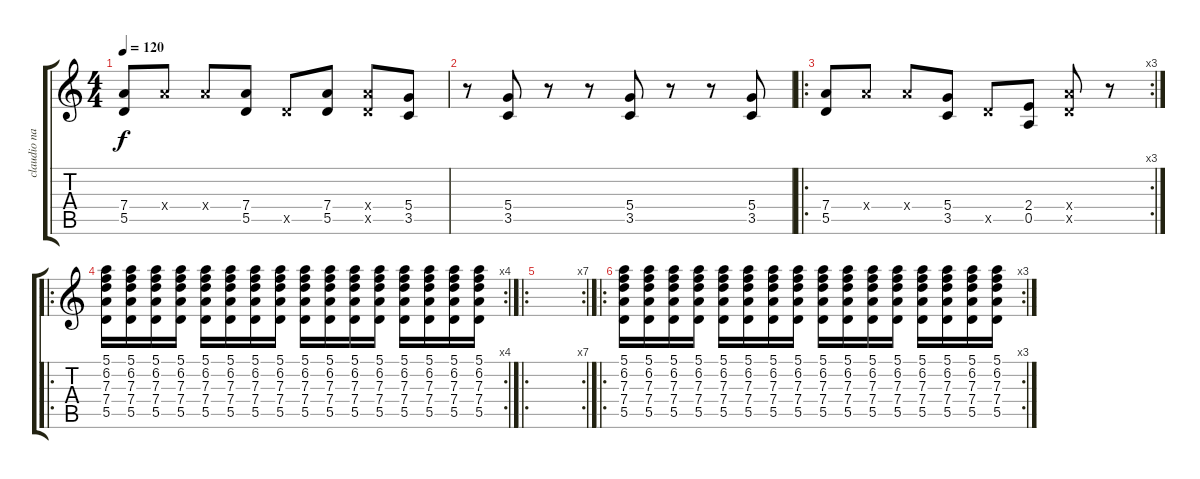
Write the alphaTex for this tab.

\track ("claudio narea" "claudio na") {instrument distortionguitar}
\staff {score tabs}
\tuning (E4 B3 G3 D3 A2 E2) {hide}
\ts (4 4)
\tempo 120
\clef g2
\ks c
(7.4 5.5).8{dy f} 7.4{x}.8 7.4{x}.8 (7.4 5.5).8 5.5{x}.8 (7.4 5.5).8 (7.4{x} 5.5{x}).8 (5.4 3.5).8 |
r.8 (5.4 3.5).8 r.8 r.8 (5.4 3.5).8 r.8 r.8 (5.4 3.5).8 |
\ro
\rc 3
(7.4 5.5).8 7.4{x}.8 7.4{x}.8 (5.4 3.5).8 5.5{x}.8 (2.4 0.5).8 (7.4{x} 5.5{x}).8 r.8 |
\ro
\rc 4
(5.1 6.2 7.3 7.4 5.5).16 (5.1 6.2 7.3 7.4 5.5).16 (5.1 6.2 7.3 7.4 5.5).16 (5.1 6.2 7.3 7.4 5.5).16 (5.1 6.2 7.3 7.4 5.5).16 (5.1 6.2 7.3 7.4 5.5).16 (5.1 6.2 7.3 7.4 5.5).16 (5.1 6.2 7.3 7.4 5.5).16 (5.1 6.2 7.3 7.4 5.5).16 (5.1 6.2 7.3 7.4 5.5).16 (5.1 6.2 7.3 7.4 5.5).16 (5.1 6.2 7.3 7.4 5.5).16 (5.1 6.2 7.3 7.4 5.5).16 (5.1 6.2 7.3 7.4 5.5).16 (5.1 6.2 7.3 7.4 5.5).16 (5.1 6.2 7.3 7.4 5.5).16 |
\ro
\rc 7
|
\ro
\rc 3
(5.1 6.2 7.3 7.4 5.5).16 (5.1 6.2 7.3 7.4 5.5).16 (5.1 6.2 7.3 7.4 5.5).16 (5.1 6.2 7.3 7.4 5.5).16 (5.1 6.2 7.3 7.4 5.5).16 (5.1 6.2 7.3 7.4 5.5).16 (5.1 6.2 7.3 7.4 5.5).16 (5.1 6.2 7.3 7.4 5.5).16 (5.1 6.2 7.3 7.4 5.5).16 (5.1 6.2 7.3 7.4 5.5).16 (5.1 6.2 7.3 7.4 5.5).16 (5.1 6.2 7.3 7.4 5.5).16 (5.1 6.2 7.3 7.4 5.5).16 (5.1 6.2 7.3 7.4 5.5).16 (5.1 6.2 7.3 7.4 5.5).16 (5.1 6.2 7.3 7.4 5.5).16
